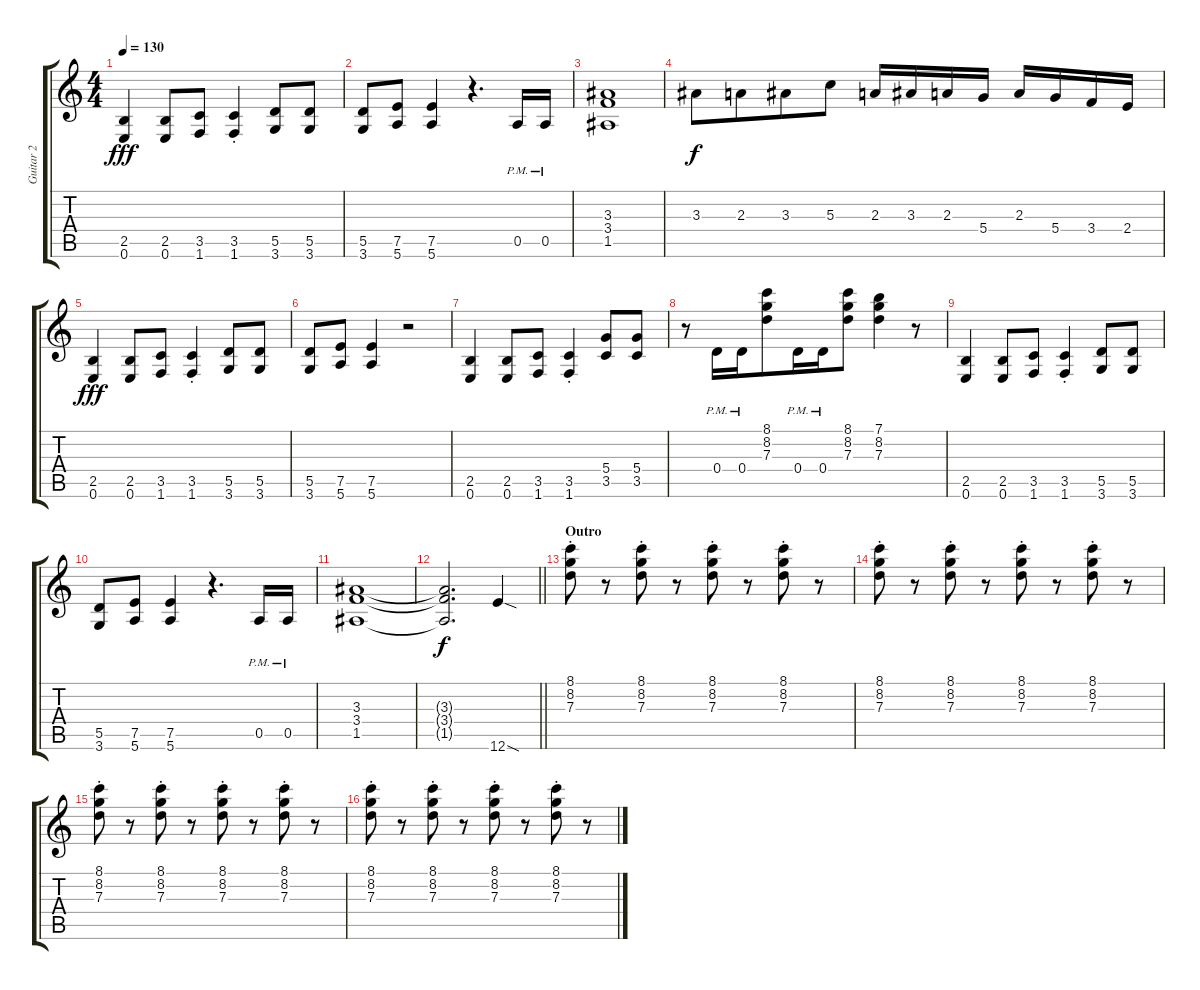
\track ("Guitar 2" "Guitar 2") {instrument distortionguitar}
\staff {score tabs}
\tuning (E4 B3 G3 D3 A2 E2) {hide}
\ts (4 4)
\tempo 130
\clef g2
\ks c
(2.5 0.6).4{dy fff} (2.5 0.6).8{beam merge} (3.5 1.6).8 (3.5{st} 1.6{st}).4{beam merge} (5.5 3.6).8 (5.5 3.6).8 |
(5.5 3.6).8 (7.5 5.6).8 (7.5 5.6).4 r.4{d} 0.5{pm}.16 0.5{pm}.16 |
(3.3 3.4 1.5).1 |
3.3.8{dy f} 2.3.8{beam merge} 3.3.8{beam merge} 5.3.8 2.3.16 3.3.16{beam merge} 2.3.16 5.4.16 2.3.16 5.4.16{beam merge} 3.4.16 2.4.16 |
(2.5 0.6).4{dy fff} (2.5 0.6).8{beam merge} (3.5 1.6).8 (3.5{st} 1.6{st}).4{beam merge} (5.5 3.6).8 (5.5 3.6).8 |
(5.5 3.6).8 (7.5 5.6).8 (7.5 5.6).4 r.2 |
(2.5 0.6).4 (2.5 0.6).8{beam merge} (3.5 1.6).8 (3.5{st} 1.6{st}).4 (5.4 3.5).8{beam merge} (5.4 3.5).8 |
r.8{beam merge} 0.4{pm}.16 0.4{pm}.16{beam merge} (8.1 8.2 7.3).8{beam merge} 0.4{pm}.16 0.4{pm}.16{beam merge} (8.1 8.2 7.3).8 (7.1 8.2 7.3).4 r.8 |
(2.5 0.6).4 (2.5 0.6).8{beam merge} (3.5 1.6).8 (3.5{st} 1.6{st}).4{beam merge} (5.5 3.6).8 (5.5 3.6).8 |
(5.5 3.6).8 (7.5 5.6).8 (7.5 5.6).4 r.4{d} 0.5{pm}.16 0.5{pm}.16 |
(3.3 3.4 1.5).1 |
\barLineRight lightlight
(3.3{t} 3.4{t} 1.5{t}).2{d dy f} 12.6{sod}.4 |
\section ("" "Outro")
(8.1 8.2 7.3{st}).8 r.8 (8.1{st} 8.2 7.3).8 r.8{beam merge} (8.1 8.2 7.3{st}).8 r.8 (8.1{st} 8.2 7.3).8 r.8 |
(8.1 8.2 7.3{st}).8 r.8 (8.1{st} 8.2 7.3).8 r.8{beam merge} (8.1 8.2 7.3{st}).8 r.8 (8.1{st} 8.2 7.3).8 r.8 |
(8.1 8.2 7.3{st}).8 r.8 (8.1{st} 8.2 7.3).8 r.8{beam merge} (8.1 8.2 7.3{st}).8 r.8 (8.1{st} 8.2 7.3).8 r.8 |
(8.1 8.2 7.3{st}).8 r.8 (8.1{st} 8.2 7.3).8 r.8{beam merge} (8.1 8.2 7.3{st}).8 r.8 (8.1{st} 8.2 7.3).8 r.8
